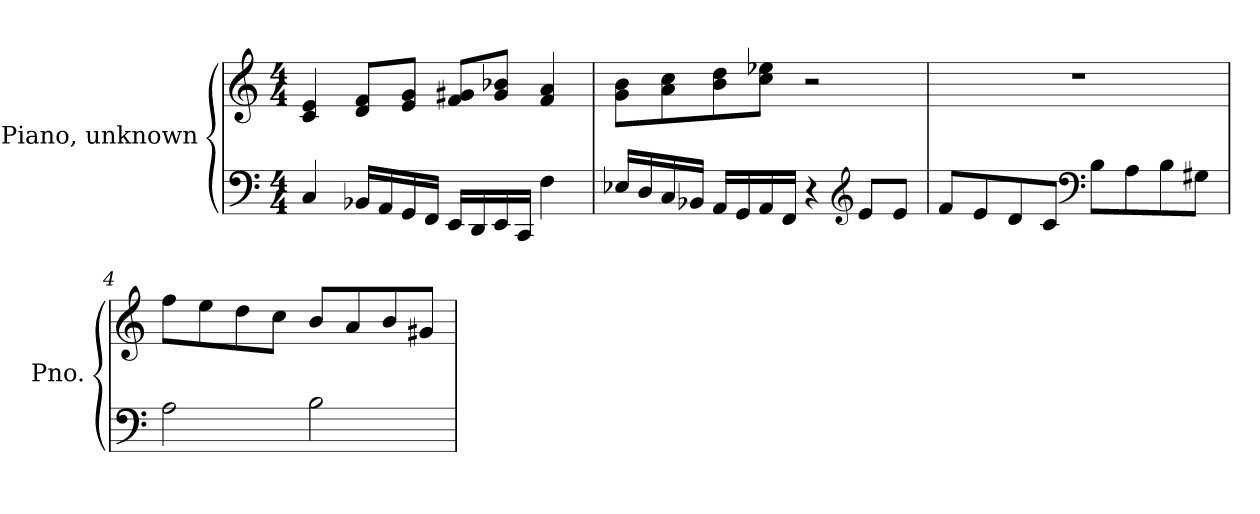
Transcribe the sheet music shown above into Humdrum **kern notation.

**kern	**kern
*part1	*part1
*staff2	*staff1
*I"Piano, unknown	*
*I'Pno.	*
*clefF4	*clefG2
*k[]	*k[]
*M4/4	*M4/4
*MM120	*MM120
=1	=1
4C/	4c/ 4e/
16BB-X/LL	8d/ 8f/L
16AA/	.
16GG/	8e/ 8g/J
16FF/JJ	.
16EE/LL	8f/ 8g#X/L
16DD/	.
16EE/	8g#/ 8b-X/J
16CC/JJ	.
4F\	4f/ 4a/
=2	=2
16E-X/LL	8g\ 8b\L
16D/	.
16C/	8a\ 8cc\
16BB-X/JJ	.
16AA/LL	8b\ 8dd\
16GG/	.
16AA/	8cc\ 8ee-X\J
16FF/JJ	.
4r	2r
*clefG2	*
8e/L	.
8e/J	.
=3	=3
8f/L	1r
8e/	.
8d/	.
8c/J	.
*clefF4	*
8B\L	.
8A\	.
8B\	.
8G#X\J	.
!!LO:LB:g=z
=4	=4
2A\	8ff\L
.	8ee\
.	8dd\
.	8cc\J
2B\	8b/L
.	8a/
.	8b/
.	8g#X/J
=	=
*-	*-
